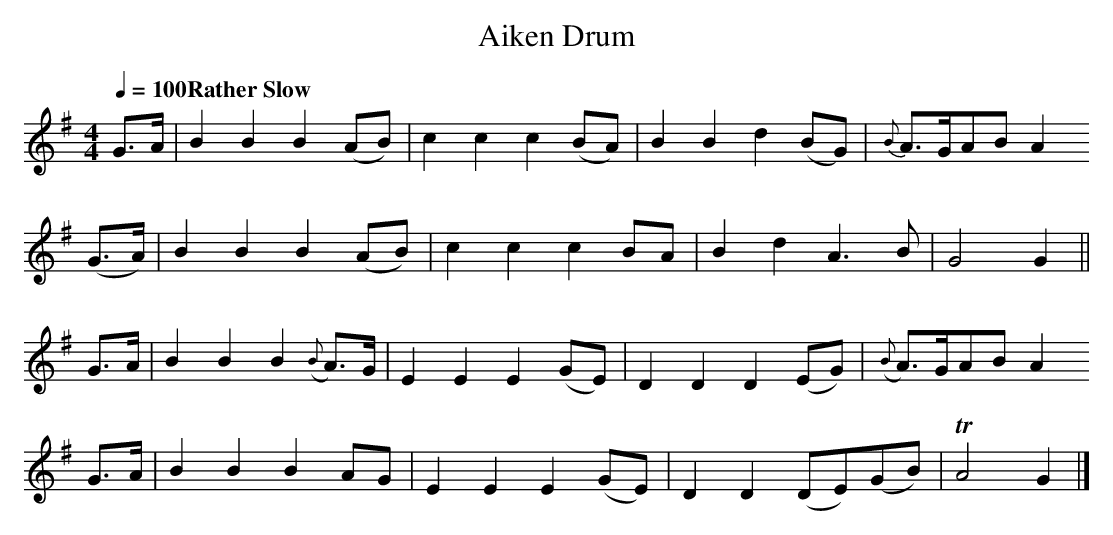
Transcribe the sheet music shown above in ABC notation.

X:1
T:Aiken Drum
M:4/4
L:1/4
Q:1/4=100 "Rather Slow"
K:G
 G/>A/ |BBB   (A/B/) |ccc(B/A/)|BB d    (B/G/)| {B}A/>G/A/B/  A
(G/>A/)|BBB   (A/B/) |ccc B/A/ |Bd A>B        |    G2         G||
 G/>A/ |BBB({B}A/>)G/|EEE(G/E/)|DD D    (E/G/)|({B}A/>)G/A/B/ A
 G/>A/ |BBB    A/G/  |EEE(G/E/)|DD(D/E/)(G/B/)|   TA2         G|]
